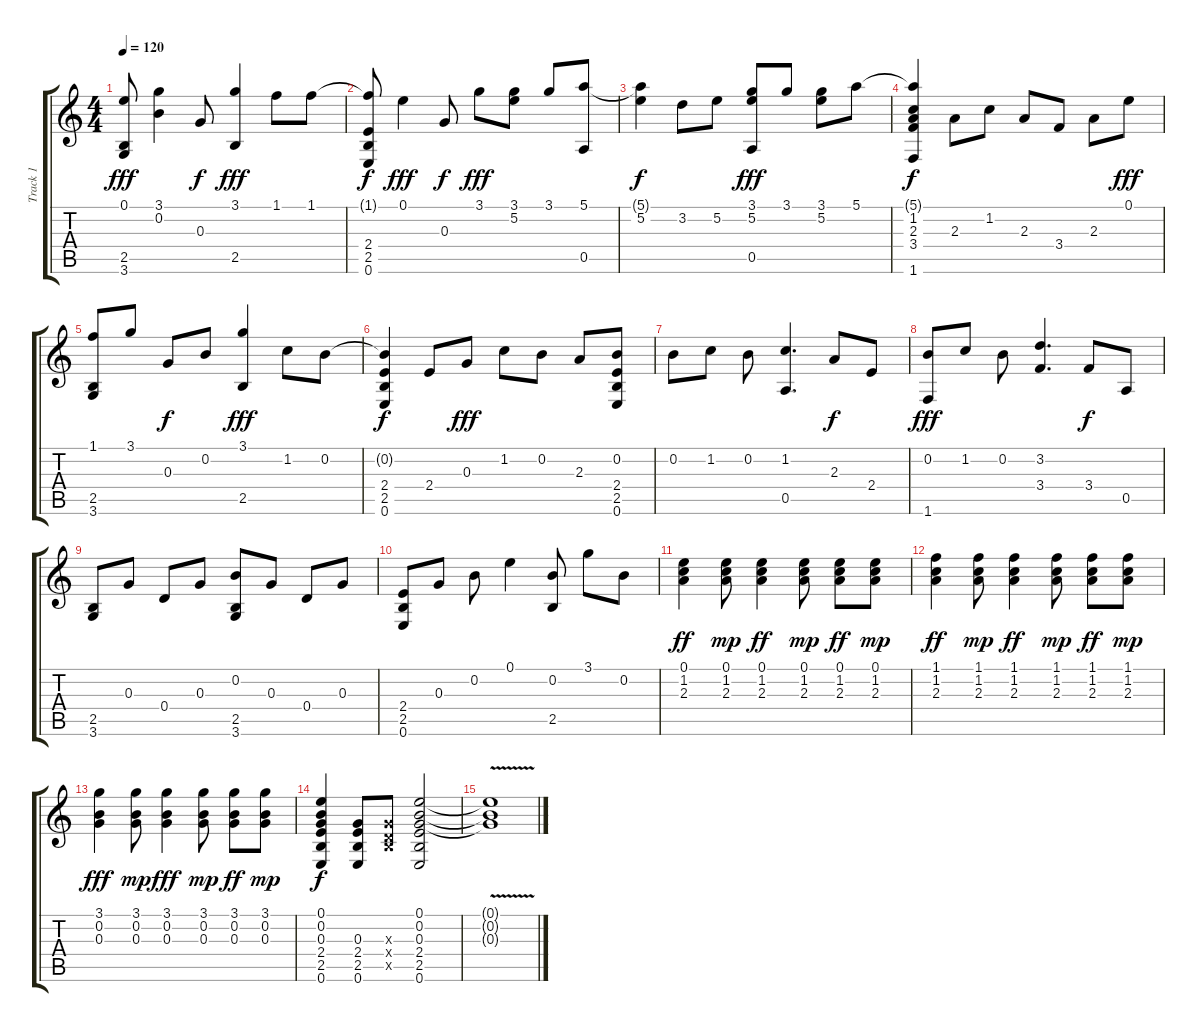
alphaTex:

\track ("Track 1" "Track 1") {instrument acousticguitarsteel}
\staff {score tabs}
\tuning (E4 B3 G3 D3 A2 E2) {hide}
\ts (4 4)
\tempo 120
\clef g2
\ks c
(0.1 2.5 3.6).8{dy fff} (3.1 0.2).4 0.3.8{dy f} (3.1 2.5).4{dy fff} 1.1.8 1.1.8 |
(1.1{t} 2.4 2.5 0.6).8{dy f} 0.1.4{dy fff} 0.3.8{dy f} 3.1.8{dy fff} (3.1 5.2).8 3.1.8 (5.1 0.5).8 |
(5.1{t} 5.2).4{dy f} 3.2.8 5.2.8 (3.1 5.2 0.5).8{dy fff} 3.1.8 (3.1 5.2).8 5.1.8 |
(5.1{t} 1.2 2.3 3.4 1.6).4{dy f} 2.3.8 1.2.8 2.3.8 3.4.8 2.3.8 0.1.8{dy fff} |
(1.1 2.5 3.6).8 3.1.8 0.3.8{dy f} 0.2.8 (3.1 2.5).4{dy fff} 1.2.8 0.2.8 |
(0.2{t} 2.4 2.5 0.6).4{dy f} 2.4.8 0.3.8{dy fff} 1.2.8 0.2.8 2.3.8 (0.2 2.4 2.5 0.6).8 |
0.2.8 1.2.8 0.2.8 (1.2 0.5).4{d} 2.3.8{dy f} 2.4.8 |
(0.2 1.6).8{dy fff} 1.2.8 0.2.8 (3.2 3.4).4{d} 3.4.8{dy f} 0.5.8 |
(2.5 3.6).8 0.3.8 0.4.8 0.3.8 (0.2 2.5 3.6).8 0.3.8 0.4.8 0.3.8 |
(2.4 2.5 0.6).8 0.3.8 0.2.8 0.1.4 (0.2 2.5).8 3.1.8 0.2.8 |
(0.1 1.2 2.3).4{dy ff} (0.1 1.2 2.3).8{dy mp} (0.1 1.2 2.3).4{dy ff} (0.1 1.2 2.3).8{dy mp} (0.1 1.2 2.3).8{dy ff} (0.1 1.2 2.3).8{dy mp} |
(1.1 1.2 2.3).4{dy ff} (1.1 1.2 2.3).8{dy mp} (1.1 1.2 2.3).4{dy ff} (1.1 1.2 2.3).8{dy mp} (1.1 1.2 2.3).8{dy ff} (1.1 1.2 2.3).8{dy mp} |
(3.1 0.2 0.3).4{dy fff} (3.1 0.2 0.3).8{dy mp} (3.1 0.2 0.3).4{dy fff} (3.1 0.2 0.3).8{dy mp} (3.1 0.2 0.3).8{dy ff} (3.1 0.2 0.3).8{dy mp} |
(0.1 0.2 0.3 2.4 2.5 0.6).4{dy f} (0.3 2.4 2.5 0.6).8 (0.3{x} 0.4{x} 2.5{x}).8 (0.1 0.2 0.3 2.4 2.5 0.6).2 |
(0.1{v t} 0.2{v t} 0.3{v t}).1
